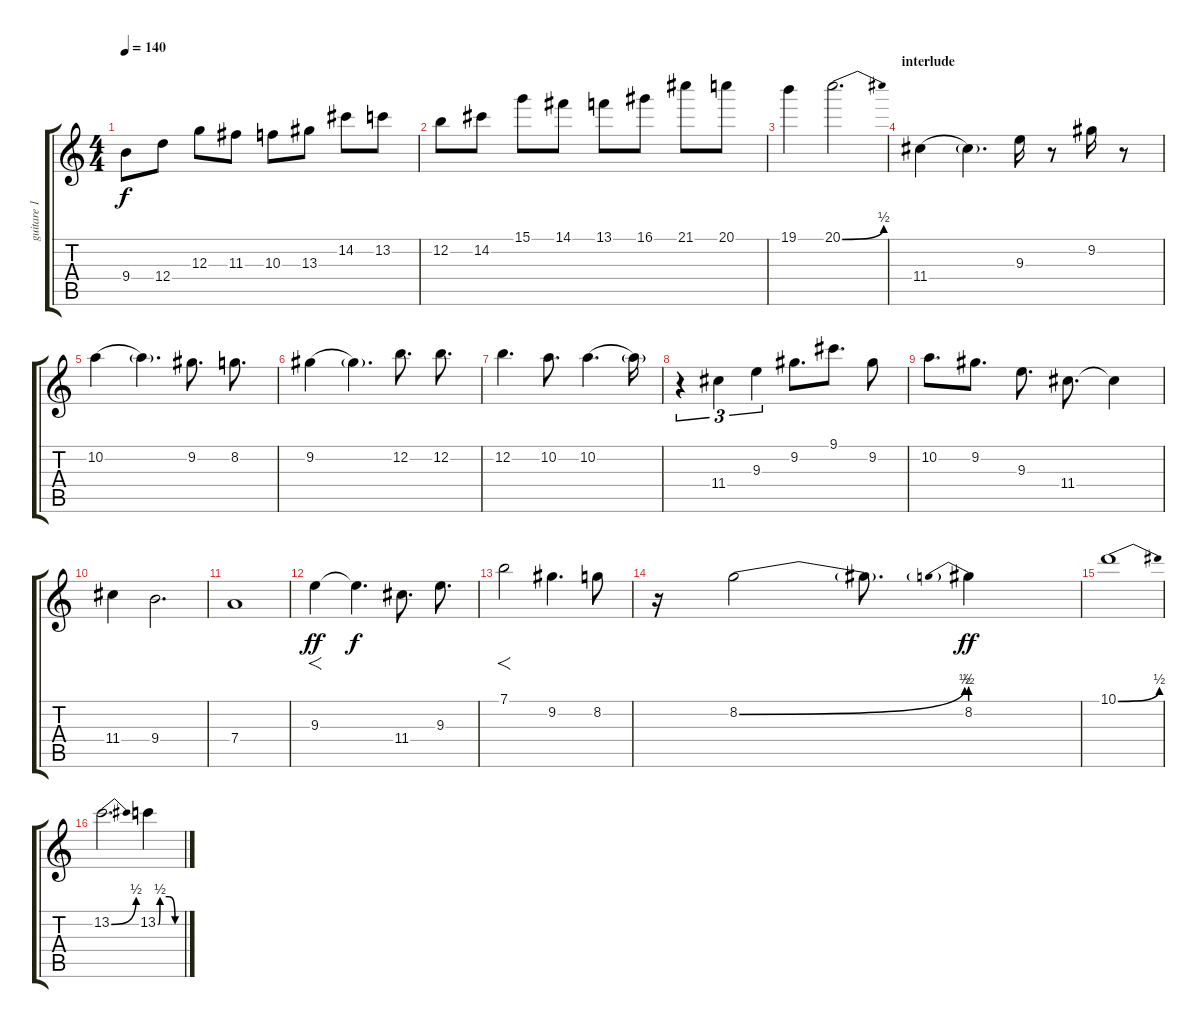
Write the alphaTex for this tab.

\track ("guitare 1" "guitare 1") {instrument distortionguitar}
\staff {score tabs}
\tuning (E4 B3 G3 D3 A2 E2) {hide}
\ts (4 4)
\tempo 140
\clef g2
\ks c
9.4.8{dy f} 12.4.8 12.3.8 11.3.8 10.3.8 13.3.8 14.2.8 13.2.8 |
12.2.8 14.2.8 15.1.8 14.1.8 13.1.8 16.1.8 21.1.8 20.1.8 |
19.1.4 20.1{be (bend 0 0 60 2)}.2{d volume 8} |
\section ("" "interlude")
11.4{be (hold 0 0 60 0)}.4{volume 15 balance 0} 11.4{t}.4{d} 9.3.16 r.8 9.2.16 r.8 |
10.2{be (hold 0 0 60 0)}.4{balance 0} 10.2{t}.4{d} 9.2.8{d} 8.2.8{d} |
9.2{be (hold 0 0 60 0)}.4{balance 0} 9.2{t}.4{d} 12.2.8{d} 12.2.8{d} |
12.2.4{d balance 0} 10.2.8{d} 10.2{be (hold 0 0 60 0)}.4{d} 10.2{t}.16 |
r.4{tu (3 2) balance 0} 11.4.4{tu (3 2)} 9.3.4{tu (3 2)} 9.2.8{d} 9.1.8{d} 9.2.8 |
10.2.8{d balance 0} 9.2.8{d} 9.3.8{d} 11.4.8{d} 11.4{t}.4 |
11.4.4{balance 0} 9.4{be (hold 0 0 60 0)}.2{d} |
7.4{be (hold 0 0 60 0)}.1{balance 0} |
9.3.4{f dy ff balance 0} 9.3{t}.4{d dy f} 11.4.8{d} 9.3.8{d} |
7.1.2{f balance 0} 9.2.4{d} 8.2.8 |
r.16{balance 0} 8.2{be (bend 0 0 60 2)}.2 8.2{t}.8{d} 8.2{be (prebend 0 2 60 2)}.4{dy ff} |
10.1{be (bend 0 0 60 2)}.1{balance 0} |
13.2{be (bend 0 0 60 2)}.2{d volume 15 balance 8} 13.2{be (custom 0 0 2 0 6 2 30 2 45 0 60 0)}.4
